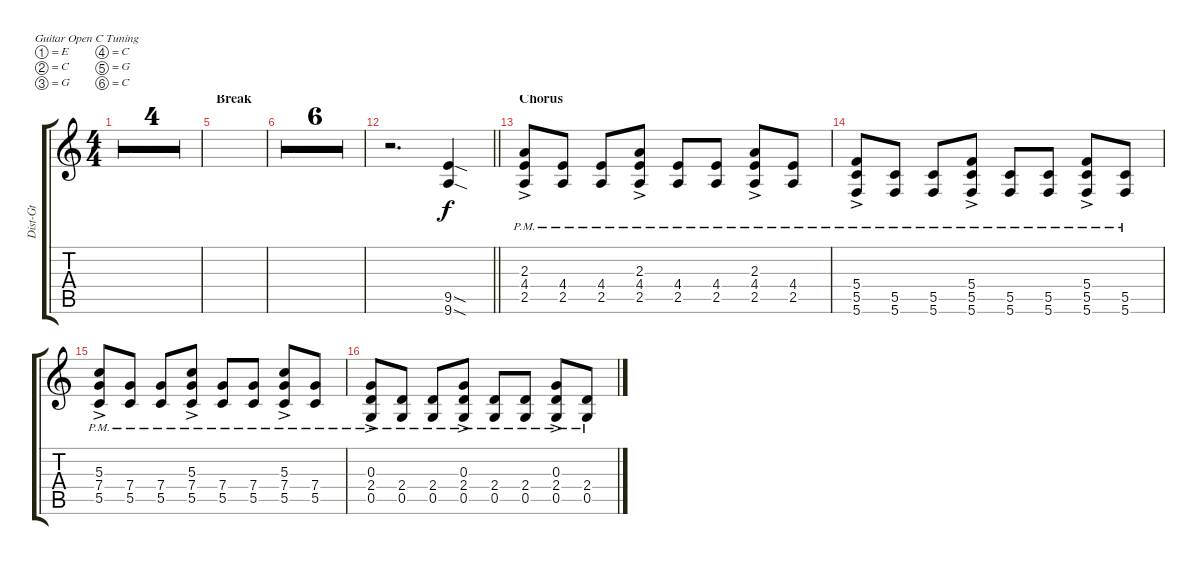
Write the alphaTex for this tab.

\defaultSystemsLayout 4
\bracketExtendMode groupsimilarinstruments
\otherSystemsTrackNameOrientation horizontal
\track ("Distorted Guitar" "Dist-Gt") {multiBarRest instrument distortionguitar}
\staff {score tabs}
\tuning (E4 C4 G3 C3 G2 C2)
\ts (4 4)
\tempo 120
\clef g2
\ks c
|
|
|
\barLineRight lightlight
|
\section ("" "Break")
|
|
|
|
|
|
|
\barLineRight lightlight
r.2{d beam Down} (9.6{sod} 9.5{sod}).4{beam Up} |
\section ("" "Chorus")
(2.5{ac pm} 4.4{ac pm} 2.3{ac pm}).8{beam Up} (2.5{pm} 4.4{pm}).8{beam Up} (4.4{pm} 2.5{pm}).8{beam Up} (2.5{ac pm} 4.4{ac pm} 2.3{ac pm}).8{beam Up} (2.5{pm} 4.4{pm}).8{beam Up} (2.5{pm} 4.4{pm}).8{beam Up} (2.5{ac pm} 4.4{ac pm} 2.3{ac pm}).8{beam Up} (2.5{pm} 4.4{pm}).8{beam Up} |
(5.4{ac pm} 5.6{ac pm} 5.5{ac pm}).8{beam Up} (5.5{pm} 5.6{pm}).8{beam Up} (5.5{pm} 5.6{pm}).8{beam Up} (5.4{ac pm} 5.5{ac pm} 5.6{ac pm}).8{beam Up} (5.5{pm} 5.6{pm}).8{beam Up} (5.5{pm} 5.6{pm}).8{beam Up} (5.4{ac pm} 5.5{ac pm} 5.6{ac pm}).8{beam Up} (5.5{pm} 5.6{pm}).8{beam Up} |
(5.5{ac pm} 7.4{ac pm} 5.3{ac pm}).8{beam Up} (7.4{pm} 5.5{pm}).8{beam Up} (7.4{pm} 5.5{pm}).8{beam Up} (5.5{ac pm} 7.4{ac pm} 5.3{ac pm}).8{beam Up} (7.4{pm} 5.5{pm}).8{beam Up} (7.4{pm} 5.5{pm}).8{beam Up} (5.5{ac pm} 7.4{ac pm} 5.3{ac pm}).8{beam Up} (7.4{pm} 5.5{pm}).8{beam Up} |
(0.5{ac pm} 2.4{ac pm} 0.3{ac pm}).8{beam Up} (0.5{pm} 2.4{pm}).8{beam Up} (0.5{pm} 2.4{pm}).8{beam Up} (0.5{ac pm} 2.4{ac pm} 0.3{ac pm}).8{beam Up} (0.5{pm} 2.4{pm}).8{beam Up} (0.5{pm} 2.4{pm}).8{beam Up} (0.5{ac pm} 2.4{ac pm} 0.3{ac pm}).8{beam Up} (0.5{pm} 2.4{pm}).8{beam Up}
